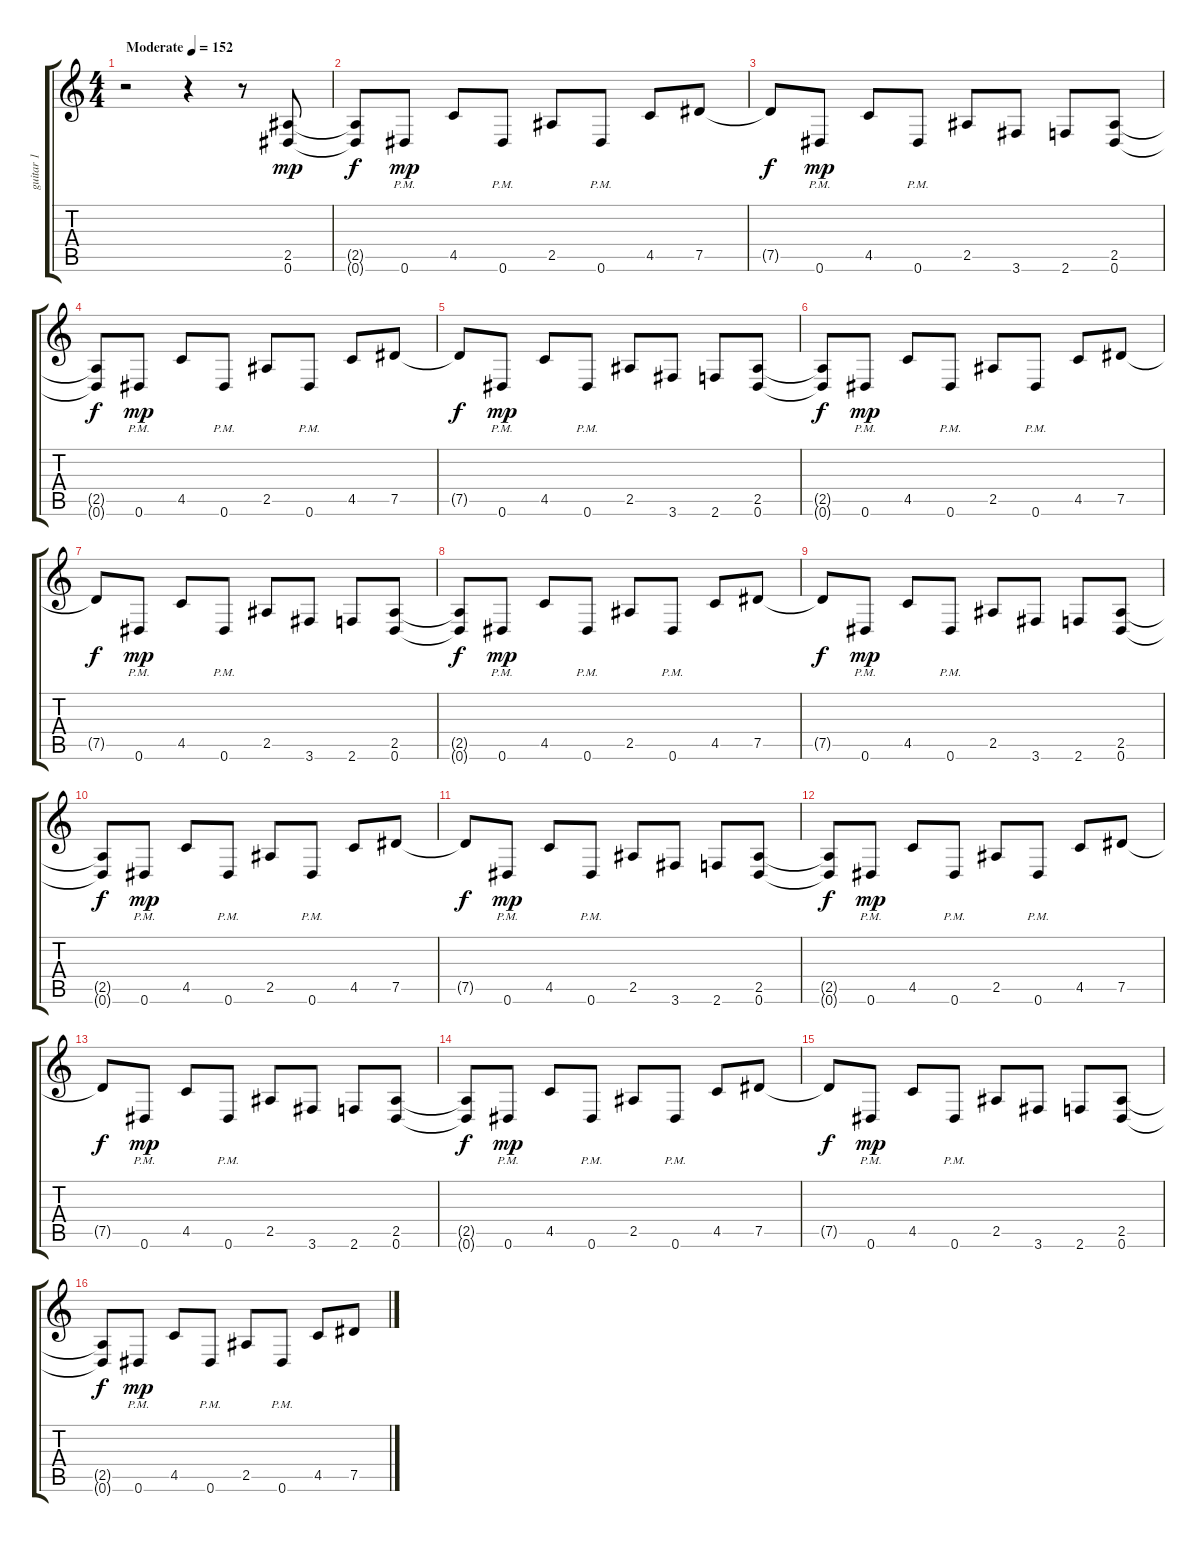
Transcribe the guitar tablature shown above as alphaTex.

\track ("guitar 1" "guitar 1") {instrument electricguitarclean}
\staff {score tabs}
\tuning (Eb4 Bb3 Gb3 Db3 Ab2 Eb2) {hide}
\ts (4 4)
\tempo (152 "Moderate")
\clef g2
\ks c
r.2{dy mp instrument electricguitarclean} r.4 r.8 (2.5 0.6).8 |
(2.5{t} 0.6{t}).8{dy f} 0.6{pm}.8{dy mp} 4.5.8 0.6{pm}.8 2.5.8 0.6{pm}.8 4.5.8 7.5.8 |
7.5{t}.8{dy f} 0.6{pm}.8{dy mp} 4.5.8 0.6{pm}.8 2.5.8 3.6.8 2.6.8 (2.5 0.6).8 |
(2.5{t} 0.6{t}).8{dy f} 0.6{pm}.8{dy mp} 4.5.8 0.6{pm}.8 2.5.8 0.6{pm}.8 4.5.8 7.5.8 |
7.5{t}.8{dy f} 0.6{pm}.8{dy mp} 4.5.8 0.6{pm}.8 2.5.8 3.6.8 2.6.8 (2.5 0.6).8 |
(2.5{t} 0.6{t}).8{dy f} 0.6{pm}.8{dy mp} 4.5.8 0.6{pm}.8 2.5.8 0.6{pm}.8 4.5.8 7.5.8 |
7.5{t}.8{dy f} 0.6{pm}.8{dy mp} 4.5.8 0.6{pm}.8 2.5.8 3.6.8 2.6.8 (2.5 0.6).8 |
(2.5{t} 0.6{t}).8{dy f} 0.6{pm}.8{dy mp} 4.5.8 0.6{pm}.8 2.5.8 0.6{pm}.8 4.5.8 7.5.8 |
7.5{t}.8{dy f} 0.6{pm}.8{dy mp} 4.5.8 0.6{pm}.8 2.5.8 3.6.8 2.6.8 (2.5 0.6).8 |
(2.5{t} 0.6{t}).8{dy f} 0.6{pm}.8{dy mp} 4.5.8 0.6{pm}.8 2.5.8 0.6{pm}.8 4.5.8 7.5.8 |
7.5{t}.8{dy f} 0.6{pm}.8{dy mp} 4.5.8 0.6{pm}.8 2.5.8 3.6.8 2.6.8 (2.5 0.6).8 |
(2.5{t} 0.6{t}).8{dy f} 0.6{pm}.8{dy mp} 4.5.8 0.6{pm}.8 2.5.8 0.6{pm}.8 4.5.8 7.5.8 |
7.5{t}.8{dy f} 0.6{pm}.8{dy mp} 4.5.8 0.6{pm}.8 2.5.8 3.6.8 2.6.8 (2.5 0.6).8 |
(2.5{t} 0.6{t}).8{dy f} 0.6{pm}.8{dy mp} 4.5.8 0.6{pm}.8 2.5.8 0.6{pm}.8 4.5.8 7.5.8 |
7.5{t}.8{dy f} 0.6{pm}.8{dy mp} 4.5.8 0.6{pm}.8 2.5.8 3.6.8 2.6.8 (2.5 0.6).8 |
(2.5{t} 0.6{t}).8{dy f} 0.6{pm}.8{dy mp} 4.5.8 0.6{pm}.8 2.5.8 0.6{pm}.8 4.5.8 7.5.8
